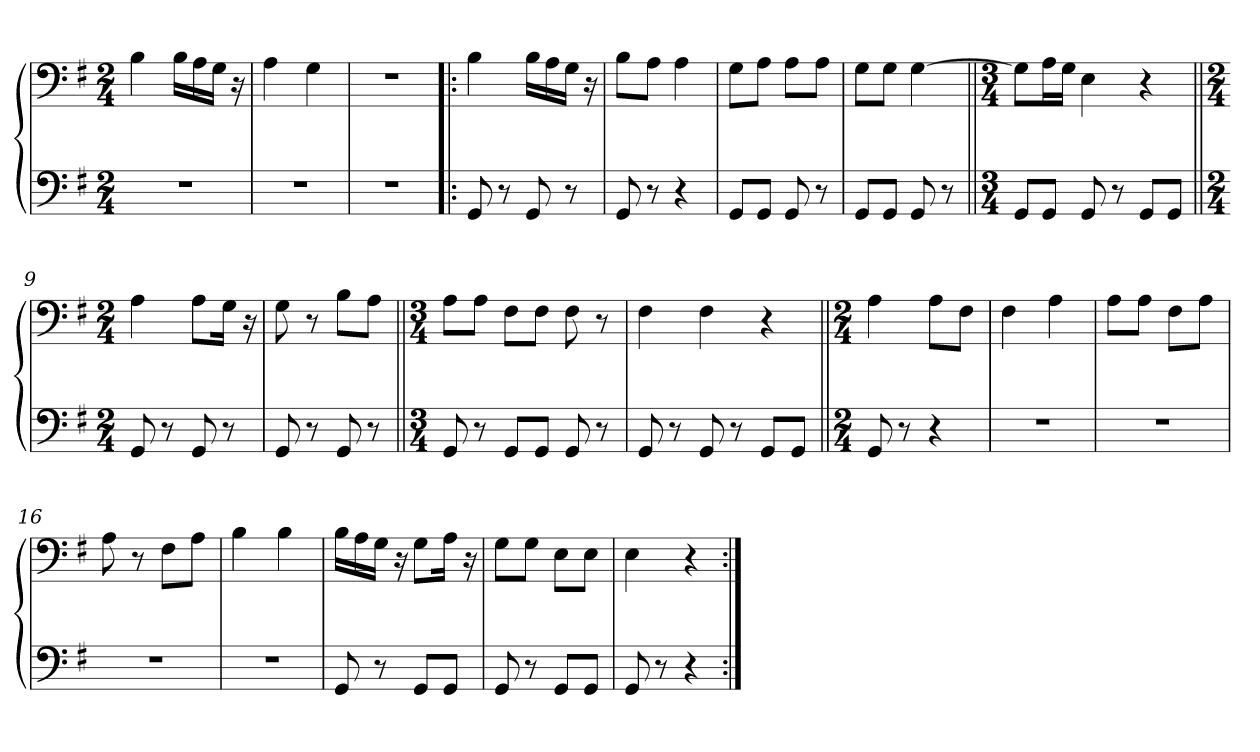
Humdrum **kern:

**kern	**kern
*part1	*part1
*staff2	*staff1
*clefF4	*clefF4
*k[f#]	*k[f#]
*M2/4	*M2/4
=1	=1
2r	4B\
.	16B\LL
.	16A\
.	16G\JJ
.	16r
=2	=2
2r	4A\
.	4G\
=3	=3
2r	2r
=4!|:	=4!|:
8GG/	4B\
8r	.
8GG/	16B\LL
.	16A\
8r	16G\JJ
.	16r
=5	=5
8GG/	8B\L
8r	8A\J
4r	4A\
=6	=6
8GG/L	8G\L
8GG/J	8A\J
8GG/	8A\L
8r	8A\J
=7	=7
8GG/L	8G\L
8GG/J	8G\J
8GG/	[4G\
8r	.
=8||	=8||
*M3/4	*M3/4
8GG/L	8G\L]
8GG/J	16A\L
.	16G\JJ
8GG/	4E\
8r	.
8GG/L	4r
8GG/J	.
=9||	=9||
*M2/4	*M2/4
8GG/	4A\
8r	.
8GG/	8A\L
8r	16G\Jk
.	16r
=10	=10
8GG/	8G\
8r	8r
8GG/	8B\L
8r	8A\J
=11||	=11||
*M3/4	*M3/4
8GG/	8A\L
8r	8A\J
8GG/L	8F#\L
8GG/J	8F#\J
8GG/	8F#\
8r	8r
=12	=12
8GG/	4F#\
8r	.
8GG/	4F#\
8r	.
8GG/L	4r
8GG/J	.
=13||	=13||
*M2/4	*M2/4
8GG/	4A\
8r	.
4r	8A\L
.	8F#\J
=14	=14
2r	4F#\
.	4A\
=15	=15
2r	8A\L
.	8A\J
.	8F#\L
.	8A\J
=16	=16
2r	8A\
.	8r
.	8F#\L
.	8A\J
=17	=17
2r	4B\
.	4B\
=18	=18
8GG/	16B\LL
.	16A\
8r	16G\JJ
.	16r
8GG/L	8G\L
8GG/J	16A\Jk
.	16r
=19	=19
8GG/	8G\L
8r	8G\J
8GG/L	8E\L
8GG/J	8E\J
=20	=20
8GG/	4E\
8r	.
4r	4r
=:|!	=:|!
*-	*-
